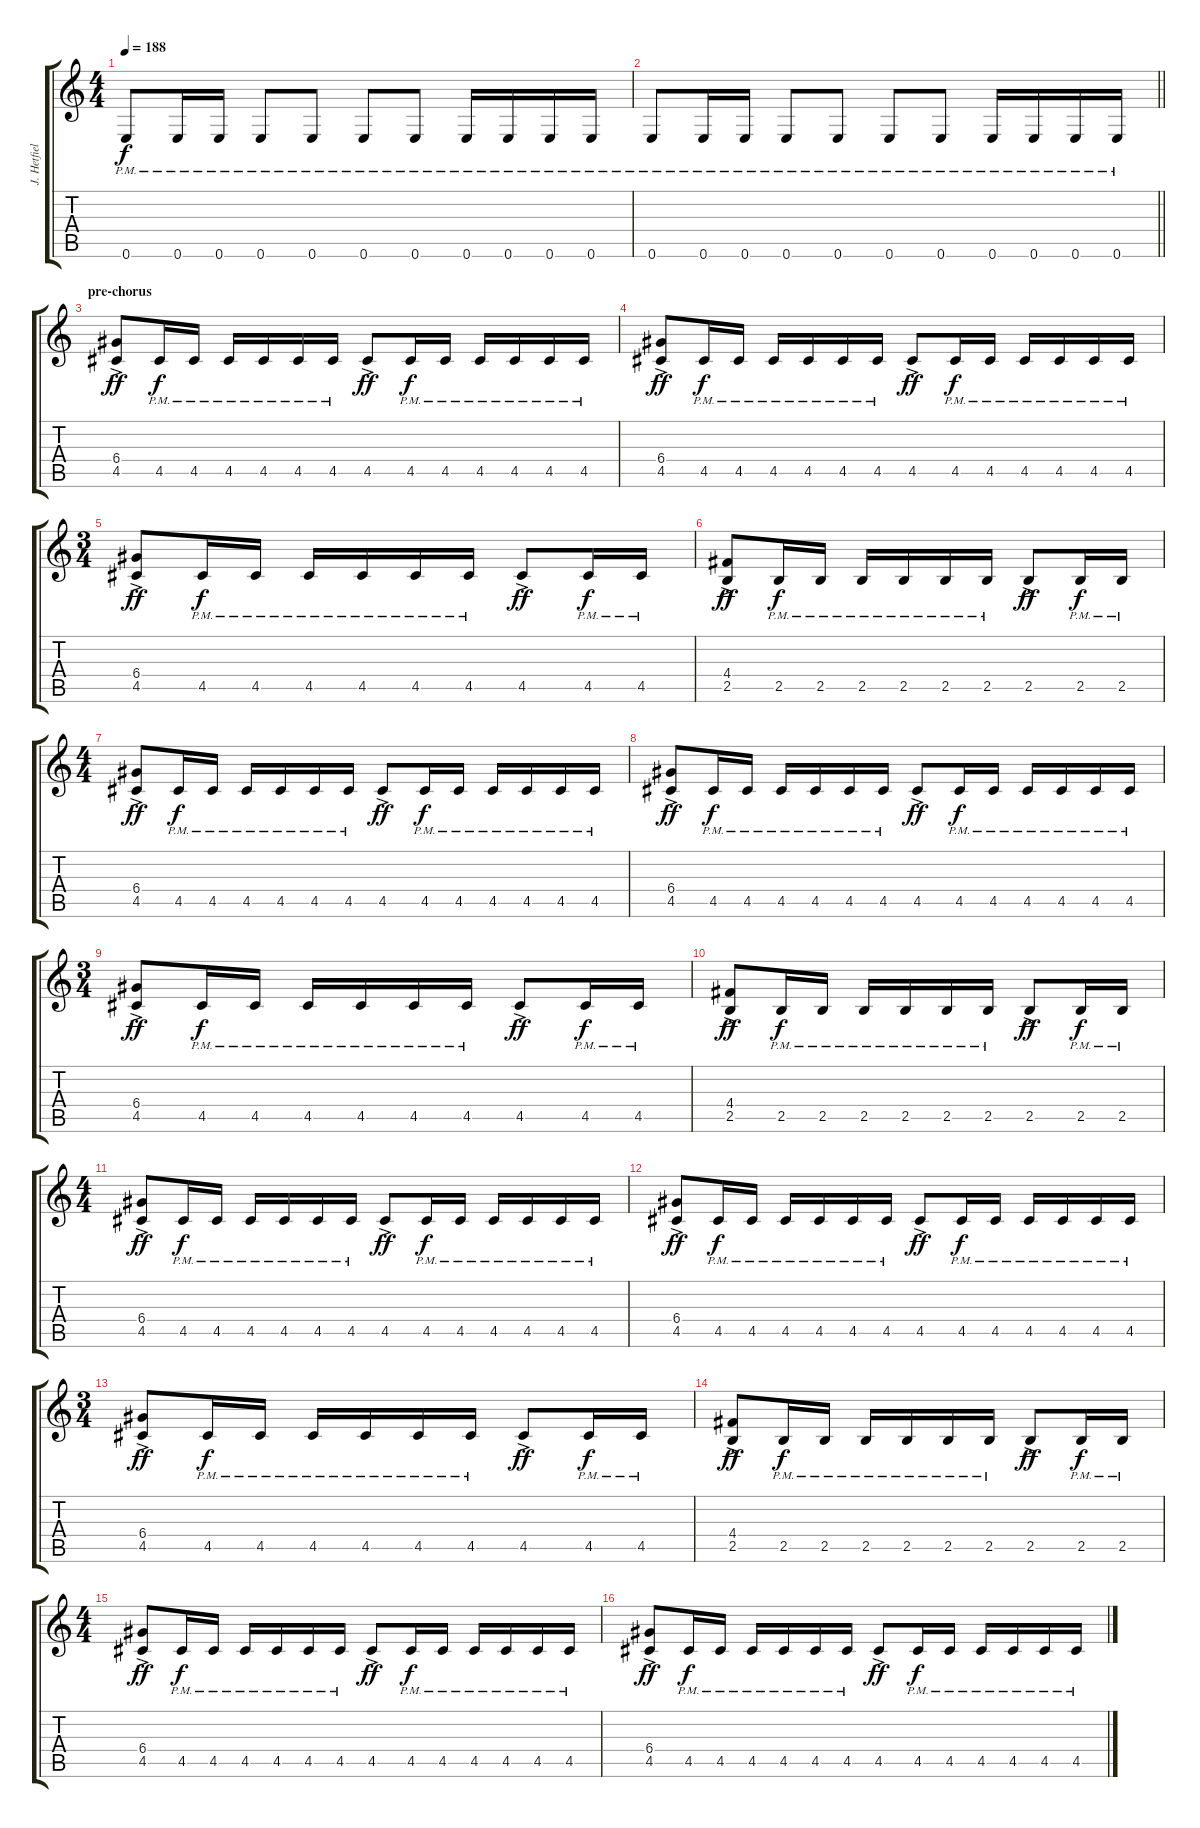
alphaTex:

\track ("J. Hetfield - Rhythm guitar" "J. Hetfiel") {instrument distortionguitar}
\staff {score tabs}
\tuning (E4 B3 G3 D3 A2 E2) {hide}
\ts (4 4)
\tempo 188
\clef g2
\ks c
0.6{pm}.8{dy f} 0.6{pm}.16 0.6{pm}.16 0.6{pm}.8 0.6{pm}.8 0.6{pm}.8 0.6{pm}.8 0.6{pm}.16 0.6{pm}.16 0.6{pm}.16 0.6{pm}.16 |
\barLineRight lightlight
0.6{pm}.8 0.6{pm}.16 0.6{pm}.16 0.6{pm}.8 0.6{pm}.8 0.6{pm}.8 0.6{pm}.8 0.6{pm}.16 0.6{pm}.16 0.6{pm}.16 0.6{pm}.16 |
\section ("" "pre-chorus")
(6.4{ac} 4.5{ac}).8{dy ff} 4.5{pm}.16{dy f} 4.5{pm}.16 4.5{pm}.16 4.5{pm}.16 4.5{pm}.16 4.5{pm}.16 4.5{ac}.8{dy ff} 4.5{pm}.16{dy f} 4.5{pm}.16 4.5{pm}.16 4.5{pm}.16 4.5{pm}.16 4.5{pm}.16 |
(6.4{ac} 4.5{ac}).8{dy ff} 4.5{pm}.16{dy f} 4.5{pm}.16 4.5{pm}.16 4.5{pm}.16 4.5{pm}.16 4.5{pm}.16 4.5{ac}.8{dy ff} 4.5{pm}.16{dy f} 4.5{pm}.16 4.5{pm}.16 4.5{pm}.16 4.5{pm}.16 4.5{pm}.16 |
\ts (3 4)
(6.4{ac} 4.5{ac}).8{dy ff} 4.5{pm}.16{dy f} 4.5{pm}.16 4.5{pm}.16 4.5{pm}.16 4.5{pm}.16 4.5{pm}.16 4.5{ac}.8{dy ff} 4.5{pm}.16{dy f} 4.5{pm}.16 |
(4.4{ac} 2.5{ac}).8{dy ff} 2.5{pm}.16{dy f} 2.5{pm}.16 2.5{pm}.16 2.5{pm}.16 2.5{pm}.16 2.5{pm}.16 2.5{ac}.8{dy ff} 2.5{pm}.16{dy f} 2.5{pm}.16 |
\ts (4 4)
(6.4{ac} 4.5{ac}).8{dy ff} 4.5{pm}.16{dy f} 4.5{pm}.16 4.5{pm}.16 4.5{pm}.16 4.5{pm}.16 4.5{pm}.16 4.5{ac}.8{dy ff} 4.5{pm}.16{dy f} 4.5{pm}.16 4.5{pm}.16 4.5{pm}.16 4.5{pm}.16 4.5{pm}.16 |
(6.4{ac} 4.5{ac}).8{dy ff} 4.5{pm}.16{dy f} 4.5{pm}.16 4.5{pm}.16 4.5{pm}.16 4.5{pm}.16 4.5{pm}.16 4.5{ac}.8{dy ff} 4.5{pm}.16{dy f} 4.5{pm}.16 4.5{pm}.16 4.5{pm}.16 4.5{pm}.16 4.5{pm}.16 |
\ts (3 4)
(6.4{ac} 4.5{ac}).8{dy ff} 4.5{pm}.16{dy f} 4.5{pm}.16 4.5{pm}.16 4.5{pm}.16 4.5{pm}.16 4.5{pm}.16 4.5{ac}.8{dy ff} 4.5{pm}.16{dy f} 4.5{pm}.16 |
(4.4{ac} 2.5{ac}).8{dy ff} 2.5{pm}.16{dy f} 2.5{pm}.16 2.5{pm}.16 2.5{pm}.16 2.5{pm}.16 2.5{pm}.16 2.5{ac}.8{dy ff} 2.5{pm}.16{dy f} 2.5{pm}.16 |
\ts (4 4)
(6.4{ac} 4.5{ac}).8{dy ff} 4.5{pm}.16{dy f} 4.5{pm}.16 4.5{pm}.16 4.5{pm}.16 4.5{pm}.16 4.5{pm}.16 4.5{ac}.8{dy ff} 4.5{pm}.16{dy f} 4.5{pm}.16 4.5{pm}.16 4.5{pm}.16 4.5{pm}.16 4.5{pm}.16 |
(6.4{ac} 4.5{ac}).8{dy ff} 4.5{pm}.16{dy f} 4.5{pm}.16 4.5{pm}.16 4.5{pm}.16 4.5{pm}.16 4.5{pm}.16 4.5{ac}.8{dy ff} 4.5{pm}.16{dy f} 4.5{pm}.16 4.5{pm}.16 4.5{pm}.16 4.5{pm}.16 4.5{pm}.16 |
\ts (3 4)
(6.4{ac} 4.5{ac}).8{dy ff} 4.5{pm}.16{dy f} 4.5{pm}.16 4.5{pm}.16 4.5{pm}.16 4.5{pm}.16 4.5{pm}.16 4.5{ac}.8{dy ff} 4.5{pm}.16{dy f} 4.5{pm}.16 |
(4.4{ac} 2.5{ac}).8{dy ff} 2.5{pm}.16{dy f} 2.5{pm}.16 2.5{pm}.16 2.5{pm}.16 2.5{pm}.16 2.5{pm}.16 2.5{ac}.8{dy ff} 2.5{pm}.16{dy f} 2.5{pm}.16 |
\ts (4 4)
(6.4{ac} 4.5{ac}).8{dy ff} 4.5{pm}.16{dy f} 4.5{pm}.16 4.5{pm}.16 4.5{pm}.16 4.5{pm}.16 4.5{pm}.16 4.5{ac}.8{dy ff} 4.5{pm}.16{dy f} 4.5{pm}.16 4.5{pm}.16 4.5{pm}.16 4.5{pm}.16 4.5{pm}.16 |
(6.4{ac} 4.5{ac}).8{dy ff} 4.5{pm}.16{dy f} 4.5{pm}.16 4.5{pm}.16 4.5{pm}.16 4.5{pm}.16 4.5{pm}.16 4.5{ac}.8{dy ff} 4.5{pm}.16{dy f} 4.5{pm}.16 4.5{pm}.16 4.5{pm}.16 4.5{pm}.16 4.5{pm}.16
